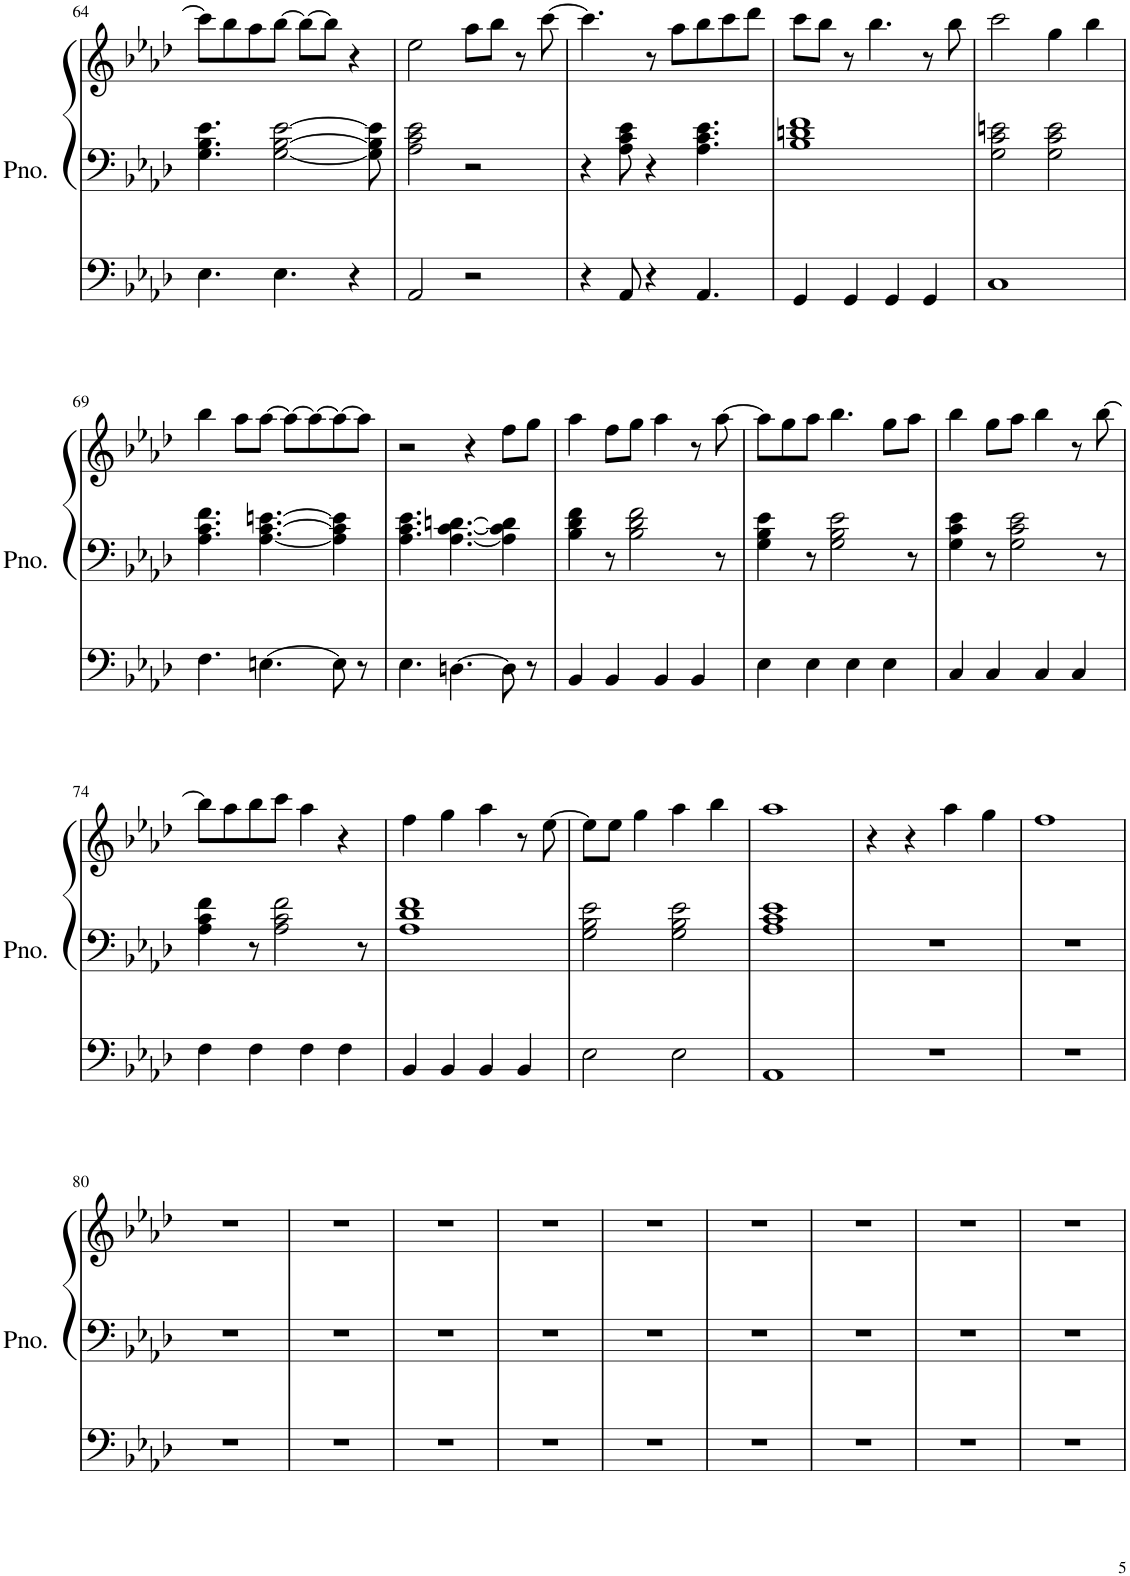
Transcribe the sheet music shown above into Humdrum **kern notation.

**kern	**kern	**kern
*part1	*part1	*part1
*staff3	*staff2	*staff1
*I"Piano	*	*
*I'Pno.	*	*
!!LO:PB:g=z
*clefF4	*clefF4	*clefG2
*k[b-e-a-d-]	*k[b-e-a-d-]	*k[b-e-a-d-]
*M4/4	*M4/4	*M4/4
=64	=64	=64
4.E-\	4.G\ 4.B-\ 4.e-\	8ccc\L]
.	.	8bb-\
.	.	8aa-\
4.E-\	[2G\ [2B-\ [2e-\	[8bb-\J
.	.	8bb-\L_
.	.	8bb-\J]
4r	.	4r
.	8G\] 8B-\] 8e-\]	.
=65	=65	=65
2AA-/	2A-\ 2c\ 2e-\	2ee-\
2r	2r	8aa-\L
.	.	8bb-\J
.	.	8r
.	.	[8ccc\
=66	=66	=66
4r	4r	4.ccc\]
8AA-/	8A-\ 8c\ 8e-\	.
4r	4r	8r
.	.	8aa-\L
4.AA-/	4.A-\ 4.c\ 4.e-\	8bb-\
.	.	8ccc\
.	.	8ddd-\J
=67	=67	=67
4GG/	1B- 1dn 1f	8ccc\L
.	.	8bb-\J
4GG/	.	8r
.	.	4.bb-\
4GG/	.	.
4GG/	.	8r
.	.	8bb-\
=68	=68	=68
1C	2G\ 2c\ 2en\	2ccc\
.	2G\ 2c\ 2e\	4gg\
.	.	4bb-\
!!LO:LB:g=z
=69	=69	=69
4.F\	4.A-\ 4.c\ 4.f\	4bb-\
.	.	8aa-\L
[4.En\	[4.A-\ [4.c\ [4.en\	[8aa-\J
.	.	8aa-\L_
.	.	8aa-\_
8E\]	4A-\] 4c\] 4e\]	8aa-\_
8r	.	8aa-\J]
=70	=70	=70
4.E-\	4.A-\ 4.c\ 4.e-\	2r
[4.Dn\	[4.A-\ [4.c\ [4.dn\	.
.	.	4r
8D\]	4A-\] 4c\] 4d\]	8ff\L
8r	.	8gg\J
=71	=71	=71
4BB-/	4B-\ 4d-\ 4f\	4aa-\
4BB-/	8r	8ff\L
.	2B-\ 2d-\ 2f\	8gg\J
4BB-/	.	4aa-\
4BB-/	.	8r
.	8r	[8aa-\
=72	=72	=72
4E-\	4G\ 4B-\ 4e-\	8aa-\L]
.	.	8gg\
4E-\	8r	8aa-\J
.	2G\ 2B-\ 2e-\	4.bb-\
4E-\	.	.
4E-\	.	8gg\L
.	8r	8aa-\J
=73	=73	=73
4C/	4G\ 4c\ 4e-\	4bb-\
4C/	8r	8gg\L
.	2G\ 2c\ 2e-\	8aa-\J
4C/	.	4bb-\
4C/	.	8r
.	8r	[8bb-\
!!LO:LB:g=z
=74	=74	=74
4F\	4A-\ 4c\ 4f\	8bb-\L]
.	.	8aa-\
4F\	8r	8bb-\
.	2A-\ 2c\ 2f\	8ccc\J
4F\	.	4aa-\
4F\	.	4r
.	8r	.
=75	=75	=75
4BB-/	1A- 1d- 1f	4ff\
4BB-/	.	4gg\
4BB-/	.	4aa-\
4BB-/	.	8r
.	.	[8ee-\
=76	=76	=76
2E-\	2G\ 2B-\ 2e-\	8ee-\L]
.	.	8ee-\J
.	.	4gg\
2E-\	2G\ 2B-\ 2e-\	4aa-\
.	.	4bb-\
=77	=77	=77
1AA-	1A- 1c 1e-	1aa-
=78	=78	=78
1r	1r	4r
.	.	4r
.	.	4aa-\
.	.	4gg\
=79	=79	=79
1r	1r	1ff
!!LO:LB:g=z
=80	=80	=80
1r	1r	1r
=81	=81	=81
1r	1r	1r
=82	=82	=82
1r	1r	1r
=83	=83	=83
1r	1r	1r
=84	=84	=84
1r	1r	1r
=85	=85	=85
1r	1r	1r
=86	=86	=86
1r	1r	1r
=87	=87	=87
1r	1r	1r
=88	=88	=88
1r	1r	1r
=	=	=
*-	*-	*-
